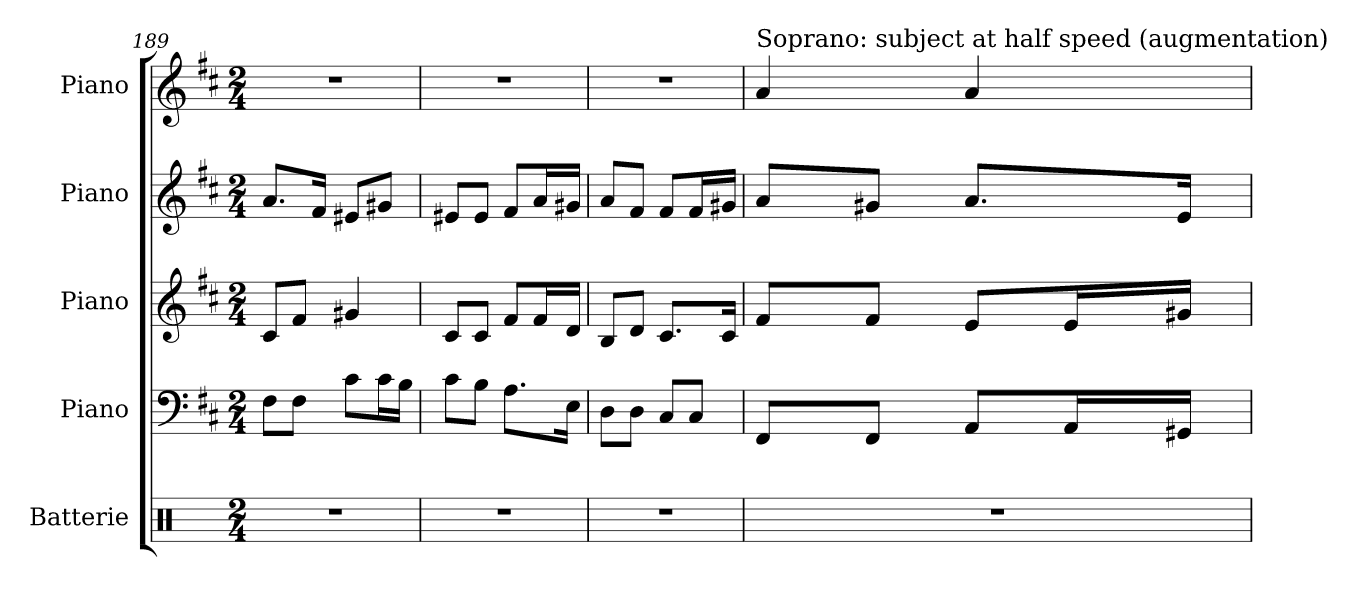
**kern	**kern	**kern	**kern	**kern
*part5	*part4	*part3	*part2	*part1
*staff5	*staff4	*staff3	*staff2	*staff1
*I"Batterie	*I"Piano	*I"Piano	*I"Piano	*I"Piano
*I'Batt.	*I'Pia.	*I'Pia.	*I'Pia.	*I'Pia.
*clefX	*clefF4	*clefG2	*clefG2	*clefG2
*k[]	*k[f#c#]	*k[f#c#]	*k[f#c#]	*k[f#c#]
*M2/4	*M2/4	*M2/4	*M2/4	*M2/4
=189	=189	=189	=189	=189
2r	8F#\L	8c#/L	8.a/L	2r
.	8F#\J	8f#/J	.	.
.	.	.	16f#/Jk	.
.	8c#\L	4g#X/	8e#X/L	.
.	16c#\L	.	8g#X/J	.
.	16B\JJ	.	.	.
=190	=190	=190	=190	=190
2r	8c#\L	8c#/L	8e#X/L	2r
.	8B\J	8c#/J	8e#/J	.
.	8.A\L	8f#/L	8f#/L	.
.	.	16f#/L	16a/L	.
.	16E\Jk	16d/JJ	16g#X/JJ	.
=191	=191	=191	=191	=191
2r	8D\L	8B/L	8a/L	2r
.	8D\J	8d/J	8f#/J	.
.	8C#/L	8.c#/L	8f#/L	.
.	8C#/J	.	16f#/L	.
.	.	16c#/Jk	16g#X/JJ	.
=192	=192	=192	=192	=192
!	!	!	!	!LO:TX:a:t=Soprano&colon; subject at half speed (augmentation)
2r	8FF#/L	8f#/L	8a/L	4a/
.	8FF#/J	8f#/J	8g#X/J	.
.	8AA/L	8e/L	8.a/L	4a/
.	16AA/L	16e/L	.	.
.	16GG#X/JJ	16g#X/JJ	16e/Jk	.
=	=	=	=	=
*-	*-	*-	*-	*-
